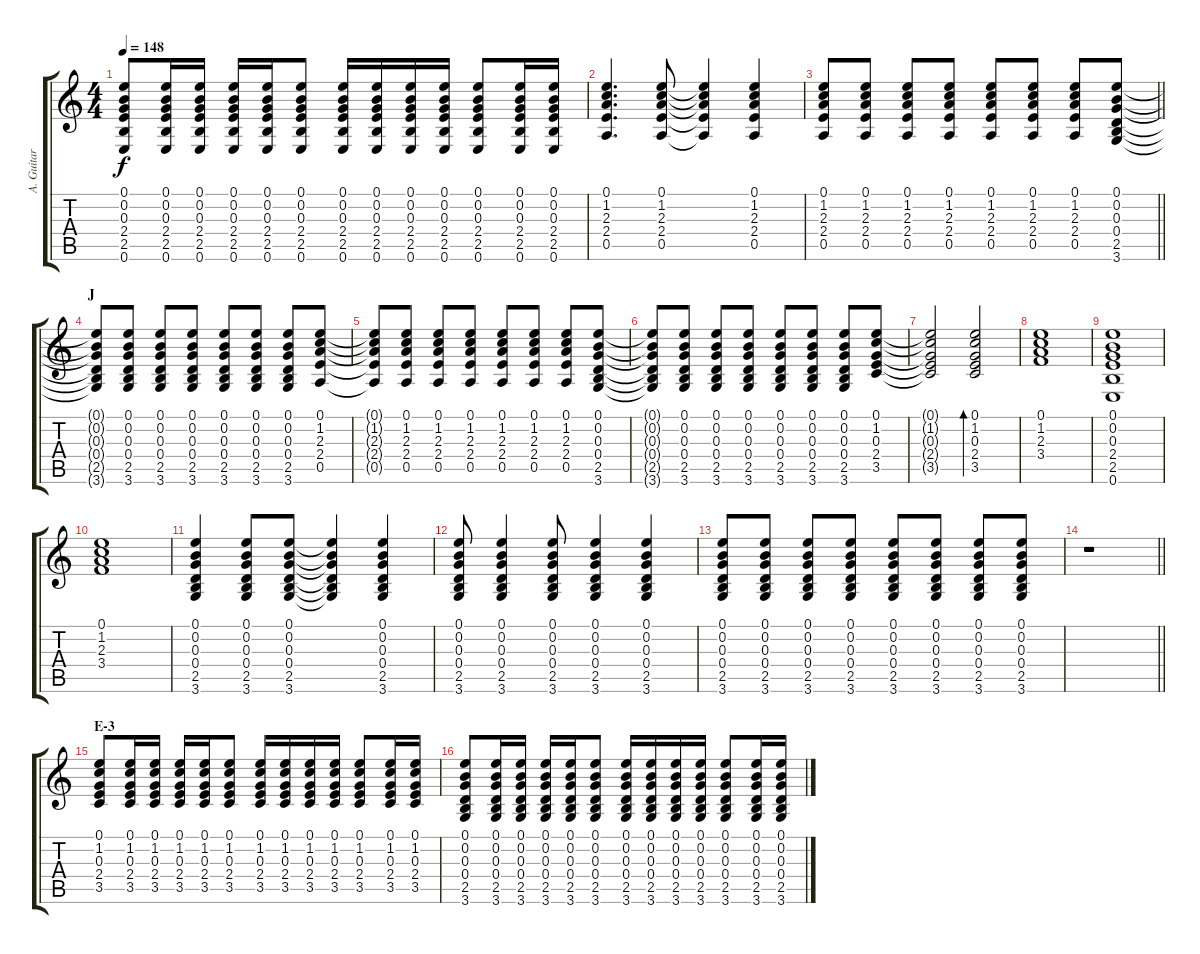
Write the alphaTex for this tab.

\track ("A. Guitar" "A. Guitar") {instrument acousticguitarsteel}
\staff {score tabs}
\tuning (E4 B3 G3 D3 A2 E2) {hide}
\ts (4 4)
\tempo 148
\clef g2
\ks c
(0.1 0.2 0.3 2.4 2.5 0.6).8{dy f} (0.1 0.2 0.3 2.4 2.5 0.6).16 (0.1 0.2 0.3 2.4 2.5 0.6).16 (0.1 0.2 0.3 2.4 2.5 0.6).16 (0.1 0.2 0.3 2.4 2.5 0.6).16 (0.1 0.2 0.3 2.4 2.5 0.6).8 (0.1 0.2 0.3 2.4 2.5 0.6).16 (0.1 0.2 0.3 2.4 2.5 0.6).16 (0.1 0.2 0.3 2.4 2.5 0.6).16 (0.1 0.2 0.3 2.4 2.5 0.6).16 (0.1 0.2 0.3 2.4 2.5 0.6).8 (0.1 0.2 0.3 2.4 2.5 0.6).16 (0.1 0.2 0.3 2.4 2.5 0.6).16 |
(0.1 1.2 2.3 2.4 0.5).4{d} (0.1 1.2 2.3 2.4 0.5).8 (0.1{t} 1.2{t} 2.3{t} 2.4{t} 0.5{t}).4 (0.1 1.2 2.3 2.4 0.5).4 |
\barLineRight lightlight
(0.1 1.2 2.3 2.4 0.5).8 (0.1 1.2 2.3 2.4 0.5).8 (0.1 1.2 2.3 2.4 0.5).8 (0.1 1.2 2.3 2.4 0.5).8 (0.1 1.2 2.3 2.4 0.5).8 (0.1 1.2 2.3 2.4 0.5).8 (0.1 1.2 2.3 2.4 0.5).8 (0.1 0.2 0.3 0.4 2.5 3.6).8 |
\section ("" "J")
(0.1{t} 0.2{t} 0.3{t} 0.4{t} 2.5{t} 3.6{t}).8 (0.1 0.2 0.3 0.4 2.5 3.6).8 (0.1 0.2 0.3 0.4 2.5 3.6).8 (0.1 0.2 0.3 0.4 2.5 3.6).8 (0.1 0.2 0.3 0.4 2.5 3.6).8 (0.1 0.2 0.3 0.4 2.5 3.6).8 (0.1 0.2 0.3 0.4 2.5 3.6).8 (0.1 1.2 2.3 2.4 0.5).8 |
(0.1{t} 1.2{t} 2.3{t} 2.4{t} 0.5{t}).8 (0.1 1.2 2.3 2.4 0.5).8 (0.1 1.2 2.3 2.4 0.5).8 (0.1 1.2 2.3 2.4 0.5).8 (0.1 1.2 2.3 2.4 0.5).8 (0.1 1.2 2.3 2.4 0.5).8 (0.1 1.2 2.3 2.4 0.5).8 (0.1 0.2 0.3 0.4 2.5 3.6).8 |
(0.1{t} 0.2{t} 0.3{t} 0.4{t} 2.5{t} 3.6{t}).8 (0.1 0.2 0.3 0.4 2.5 3.6).8 (0.1 0.2 0.3 0.4 2.5 3.6).8 (0.1 0.2 0.3 0.4 2.5 3.6).8 (0.1 0.2 0.3 0.4 2.5 3.6).8 (0.1 0.2 0.3 0.4 2.5 3.6).8 (0.1 0.2 0.3 0.4 2.5 3.6).8 (0.1 1.2 0.3 2.4 3.5).8 |
(0.1{t} 1.2{t} 0.3{t} 2.4{t} 3.5{t}).2 (0.1 1.2 0.3 2.4 3.5).2{bd 240} |
(0.1 1.2 2.3 3.4).1 |
(0.1 0.2 0.3 2.4 2.5 0.6).1 |
(0.1 1.2 2.3 3.4).1 |
(0.1 0.2 0.3 0.4 2.5 3.6).4 (0.1 0.2 0.3 0.4 2.5 3.6).8 (0.1 0.2 0.3 0.4 2.5 3.6).8 (0.1{t} 0.2{t} 0.3{t} 0.4{t} 2.5{t} 3.6{t}).4 (0.1 0.2 0.3 0.4 2.5 3.6).4 |
(0.1 0.2 0.3 0.4 2.5 3.6).8 (0.1 0.2 0.3 0.4 2.5 3.6).4 (0.1 0.2 0.3 0.4 2.5 3.6).8 (0.1 0.2 0.3 0.4 2.5 3.6).4 (0.1 0.2 0.3 0.4 2.5 3.6).4 |
(0.1 0.2 0.3 0.4 2.5 3.6).8 (0.1 0.2 0.3 0.4 2.5 3.6).8 (0.1 0.2 0.3 0.4 2.5 3.6).8 (0.1 0.2 0.3 0.4 2.5 3.6).8 (0.1 0.2 0.3 0.4 2.5 3.6).8 (0.1 0.2 0.3 0.4 2.5 3.6).8 (0.1 0.2 0.3 0.4 2.5 3.6).8 (0.1 0.2 0.3 0.4 2.5 3.6).8 |
\barLineRight lightlight
r.1 |
\section ("" "E-3")
(0.1 1.2 0.3 2.4 3.5).8 (0.1 1.2 0.3 2.4 3.5).16 (0.1 1.2 0.3 2.4 3.5).16 (0.1 1.2 0.3 2.4 3.5).16 (0.1 1.2 0.3 2.4 3.5).16 (0.1 1.2 0.3 2.4 3.5).8 (0.1 1.2 0.3 2.4 3.5).16 (0.1 1.2 0.3 2.4 3.5).16 (0.1 1.2 0.3 2.4 3.5).16 (0.1 1.2 0.3 2.4 3.5).16 (0.1 1.2 0.3 2.4 3.5).8 (0.1 1.2 0.3 2.4 3.5).16 (0.1 1.2 0.3 2.4 3.5).16 |
(0.1 0.2 0.3 0.4 2.5 3.6).8 (0.1 0.2 0.3 0.4 2.5 3.6).16 (0.1 0.2 0.3 0.4 2.5 3.6).16 (0.1 0.2 0.3 0.4 2.5 3.6).16 (0.1 0.2 0.3 0.4 2.5 3.6).16 (0.1 0.2 0.3 0.4 2.5 3.6).8 (0.1 0.2 0.3 0.4 2.5 3.6).16 (0.1 0.2 0.3 0.4 2.5 3.6).16 (0.1 0.2 0.3 0.4 2.5 3.6).16 (0.1 0.2 0.3 0.4 2.5 3.6).16 (0.1 0.2 0.3 0.4 2.5 3.6).8 (0.1 0.2 0.3 0.4 2.5 3.6).16 (0.1 0.2 0.3 0.4 2.5 3.6).16
